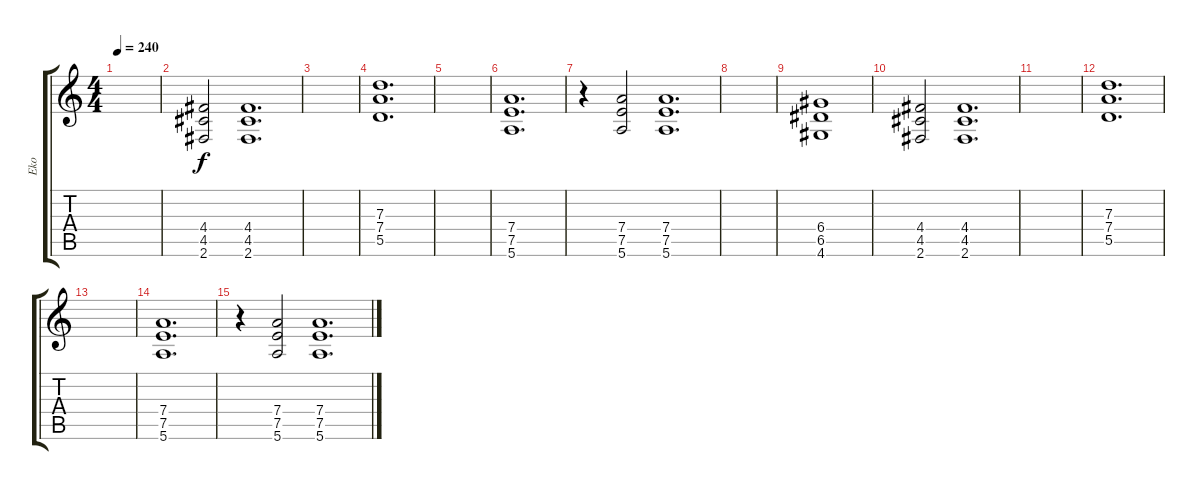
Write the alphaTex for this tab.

\track ("Eko" "Eko") {instrument overdrivenguitar}
\staff {score tabs}
\tuning (E4 B3 G3 D3 A2 E2) {hide}
\ts (4 4)
\tempo 240
\clef g2
\ks c
|
(4.4 4.5 2.6).2 (4.4 4.5 2.6).1{d} |
|
(7.3 7.4 5.5).1{d} |
|
(7.4 7.5 5.6).1{d} |
r.4 (7.4 7.5 5.6).2 (7.4 7.5 5.6).1{d} |
|
(6.4 6.5 4.6).1 |
(4.4 4.5 2.6).2 (4.4 4.5 2.6).1{d} |
|
(7.3 7.4 5.5).1{d} |
|
(7.4 7.5 5.6).1{d} |
r.4 (7.4 7.5 5.6).2 (7.4 7.5 5.6).1{d}
